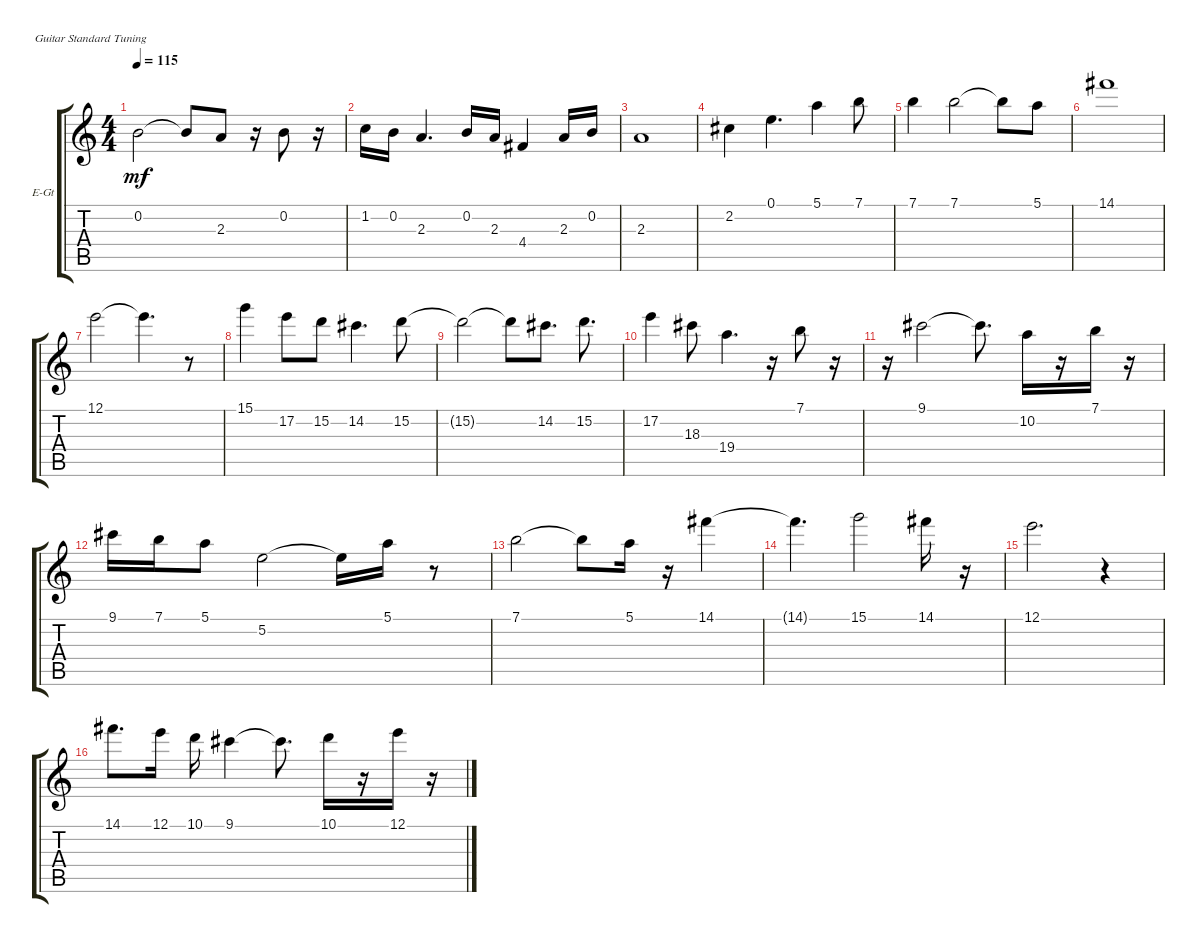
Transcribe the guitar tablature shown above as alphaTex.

\defaultSystemsLayout 4
\bracketExtendMode groupsimilarinstruments
\firstSystemTrackNameOrientation horizontal
\otherSystemsTrackNameOrientation horizontal
\track ("Electric Guitar" "E-Gt") {instrument distortionguitar}
\staff {score tabs}
\tuning (E4 B3 G3 D3 A2 E2)
\ts (4 4)
\tempo 115
\clef g2
\scale
0.333333
\ks c
0.2.2{dy mf} 0.2{t}.8 2.3.8 r.16 0.2.8 r.16 |
\scale
0.333333 1.2.16 0.2.16 2.3.4{d} 0.2.16 2.3.16 4.4.4 2.3.16 0.2.16 |
\scale
0.333333 2.3.1 |
\scale
0.333333 2.2.4 0.1.4{d} 5.1.4 7.1.8 |
\scale
0.333333 7.1.4 7.1.2 7.1{t}.8 5.1.8 |
\scale
0.333333 14.1.1 |
\scale
0.333333 12.1.2 12.1{t}.4{d} r.8 |
\scale
0.333333 15.1.4 17.2.8 15.2.8 14.2.4{d} 15.2.8 |
\scale
0.333333 15.2{t}.2 15.2{t}.8 14.2.8{d} 15.2.8{d} |
\scale
0.333333 17.2.4 18.3.8 19.4.4{d} r.16 7.1.8 r.16 |
\scale
0.333333 r.16 9.1.2 9.1{t}.8{d} 10.2.16 r.16 7.1.16 r.16 |
\scale
0.333333 9.1.16 7.1.16 5.1.8 5.2.2 5.2{t}.16 5.1.16 r.8 |
\scale
0.333333 7.1.2 7.1{t}.8 5.1.16 r.16 14.1.4 |
\scale
0.333333 14.1{t}.4{d} 15.1.2 14.1.16 r.16 |
\scale
0.333333 12.1.2{d} r.4 |
\scale
0.333333 14.1.8{d} 12.1.16 10.1.16 9.1.4 9.1{t}.8{d} 10.1.16 r.16 12.1.16 r.16
